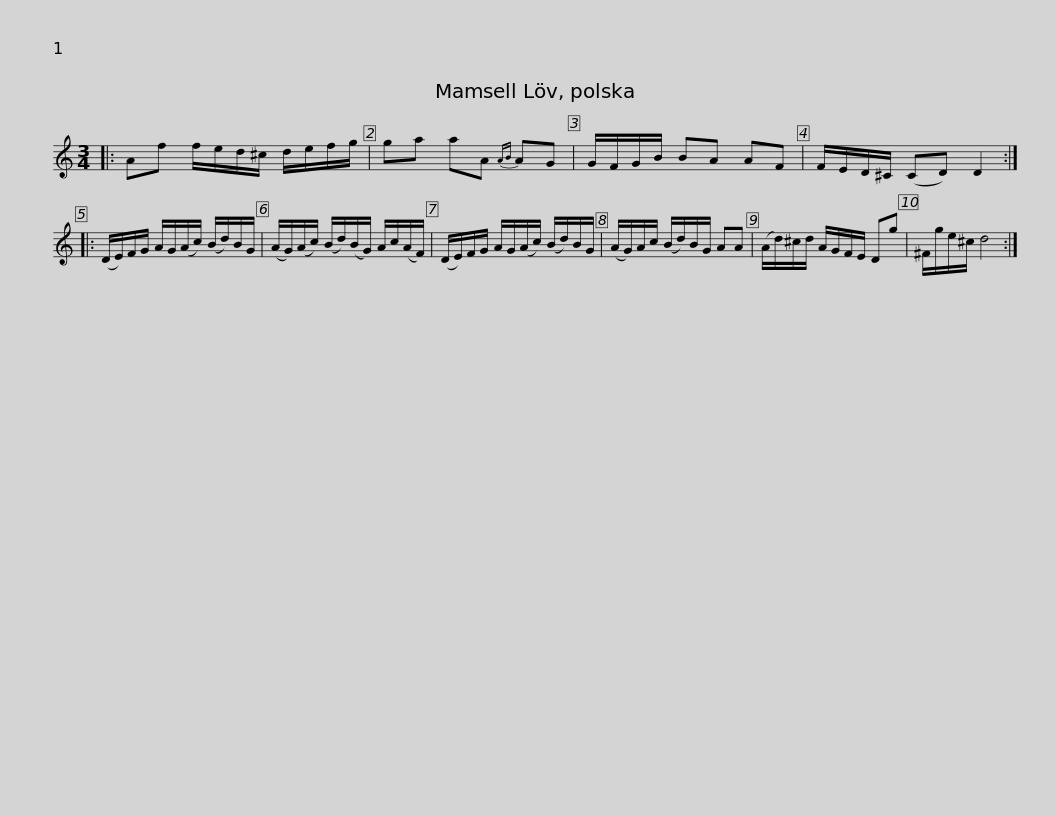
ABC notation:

X:1
L:1/8
M:3/4
I:linebreak $
K:C
V:1 treble
V:1
|: Af f/e/d/^c/ d/e/f/g/ | ga aA{AB} AG | G/F/G/B/ BA AF | F/E/D/^C/ (CD) D2 ::$ (D/E/)F/G/ A/G/(A/c/) (B/d/)B/G/ | %5
 (A/G/)(A/c/) (B/d/)(B/G/) A/c/(A/F/) | (D/E/)F/G/ A/G/(A/c/) (B/d/)B/G/ | (A/G/)A/c/ (B/d/)B/G/ AA |$ (A/d/)^c/d/ A/G/F/E/ Dg | ^F/g/e/^c/ d4 :| %10
